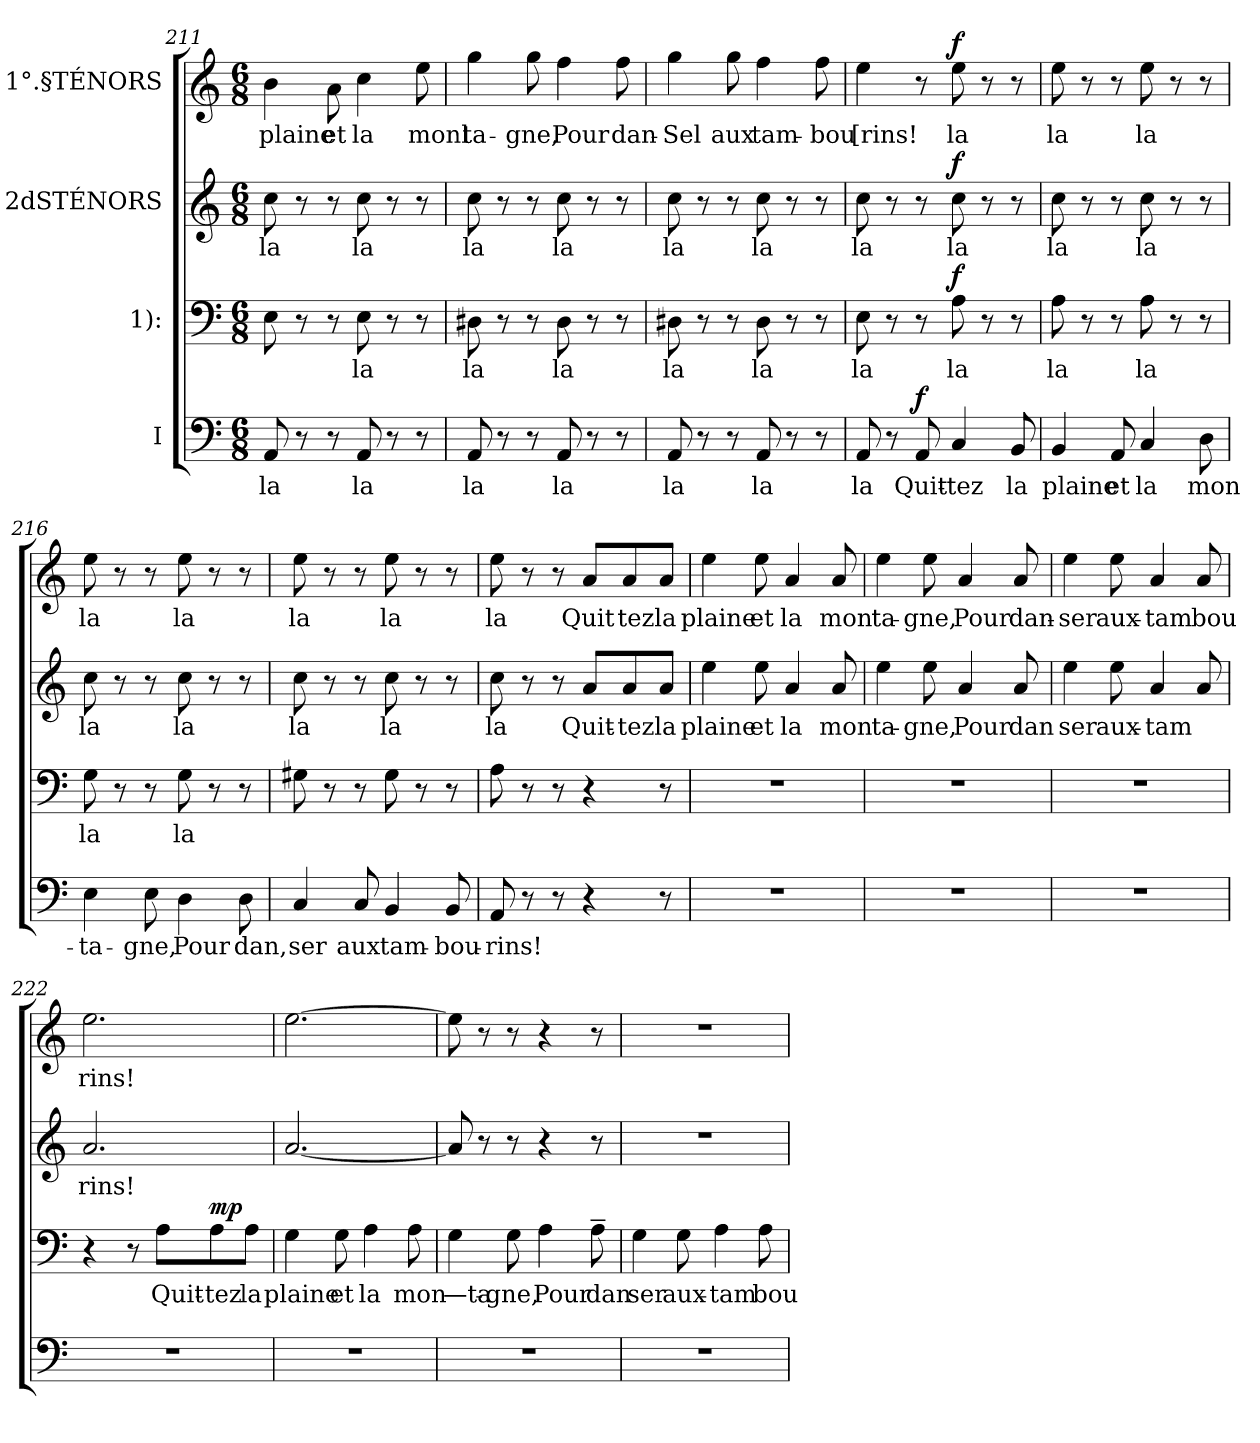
**kern	**text	**dynam	**kern	**text	**dynam	**kern	**text	**dynam	**kern	**text	**dynam
*part4	*part4	*part4	*part3	*part3	*part3	*part2	*part2	*part2	*part1	*part1	*part1
*staff4	*staff4	*staff4	*staff3	*staff3	*staff3	*staff2	*staff2	*staff2	*staff1	*staff1	*staff1
*I"I	*	*	*I"1):	*	*	*I"2dSTÉNORS	*	*	*I"1°.§TÉNORS	*	*
*clefF4	*	*	*clefF4	*	*	*clefG2	*	*	*clefG2	*	*
*k[]	*	*	*k[]	*	*	*k[]	*	*	*k[]	*	*
*M6/8	*	*	*M6/8	*	*	*M6/8	*	*	*M6/8	*	*
=211	=211	=211	=211	=211	=211	=211	=211	=211	=211	=211	=211
8AAi/	la	.	8Ei\	.	.	8cci\	la	.	4bi\	plaine	.
8r	.	.	8r	.	.	8r	.	.	.	.	.
8r	.	.	8r	.	.	8r	.	.	8ai\	et	.
8AAi/	la	.	8Ei\	la	.	8cci\	la	.	4cci\	la	.
8r	.	.	8r	.	.	8r	.	.	.	.	.
8r	.	.	8r	.	.	8r	.	.	8eei\	monl	.
=212	=212	=212	=212	=212	=212	=212	=212	=212	=212	=212	=212
8AAi/	la	.	8D#Xi\	la	.	8cci\	la	.	4ggi\	ta-	.
8r	.	.	8r	.	.	8r	.	.	.	.	.
8r	.	.	8r	.	.	8r	.	.	8ggi\	gne,	.
8AAi/	la	.	8D#i\	la	.	8cci\	la	.	4ffi\	Pour	.
8r	.	.	8r	.	.	8r	.	.	.	.	.
8r	.	.	8r	.	.	8r	.	.	8ffi\	dan-	.
!!LO:LB:g=z
=213	=213	=213	=213	=213	=213	=213	=213	=213	=213	=213	=213
8AAi/	la	.	8D#Xi\	la	.	8cci\	la	.	4ggi\	Sel	.
8r	.	.	8r	.	.	8r	.	.	.	.	.
8r	.	.	8r	.	.	8r	.	.	8ggi\	aux	.
8AAi/	la	.	8D#i\	la	.	8cci\	la	.	4ffi\	tam-	.
8r	.	.	8r	.	.	8r	.	.	.	.	.
8r	.	.	8r	.	.	8r	.	.	8ffi\	bou	.
=214	=214	=214	=214	=214	=214	=214	=214	=214	=214	=214	=214
8AAi/	la	.	8Ei\	la	.	8cci\	la	.	4eei\	[rins!	.
8r	.	.	8r	.	.	8r	.	.	.	.	.
!	!	!LO:DY:a	!	!	!	!	!	!	!	!	!
8AAi/	Quit-	f	8r	.	.	8r	.	.	8r	.	.
!	!	!	!	!	!LO:DY:a	!	!	!LO:DY:a	!	!	!LO:DY:a
4Ci/	tez	.	8Ai\	la	f	8cci\	la	f	8eei\	la	f
.	.	.	8r	.	.	8r	.	.	8r	.	.
8BBi/	la	.	8r	.	.	8r	.	.	8r	.	.
=215	=215	=215	=215	=215	=215	=215	=215	=215	=215	=215	=215
4BBi/	plaine	.	8Ai\	la	.	8cci\	la	.	8eei\	la	.
.	.	.	8r	.	.	8r	.	.	8r	.	.
8AAi/	et	.	8r	.	.	8r	.	.	8r	.	.
4Ci/	la	.	8Ai\	la	.	8cci\	la	.	8eei\	la	.
.	.	.	8r	.	.	8r	.	.	8r	.	.
8Di\	mon-	.	8r	.	.	8r	.	.	8r	.	.
=216	=216	=216	=216	=216	=216	=216	=216	=216	=216	=216	=216
4Ei\	ta-	.	8Gi\	la	.	8cci\	la	.	8eei\	la	.
.	.	.	8r	.	.	8r	.	.	8r	.	.
8Ei\	gne,	.	8r	.	.	8r	.	.	8r	.	.
4Di\	Pour	.	8Gi\	la	.	8cci\	la	.	8eei\	la	.
.	.	.	8r	.	.	8r	.	.	8r	.	.
8Di\	dan,	.	8r	.	.	8r	.	.	8r	.	.
!!LO:LB:g=z
=217	=217	=217	=217	=217	=217	=217	=217	=217	=217	=217	=217
4Ci/	ser	.	8G#Xi\	.	.	8cci\	la	.	8eei\	la	.
.	.	.	8r	.	.	8r	.	.	8r	.	.
8Ci/	aux	.	8r	.	.	8r	.	.	8r	.	.
4BBi/	tam-	.	8G#i\	.	.	8cci\	la	.	8eei\	la	.
.	.	.	8r	.	.	8r	.	.	8r	.	.
8BBi/	bou-	.	8r	.	.	8r	.	.	8r	.	.
=218	=218	=218	=218	=218	=218	=218	=218	=218	=218	=218	=218
8AAi/	rins!	.	8Ai\	.	.	8cci\	la	.	8eei\	la	.
8r	.	.	8r	.	.	8r	.	.	8r	.	.
8r	.	.	8r	.	.	8r	.	.	8r	.	.
4r	.	.	4r	.	.	8ai/L	Quit-	.	8ai/L	Quit	.
.	.	.	.	.	.	8ai/	tez	.	8ai/	tez	.
8r	.	.	8r	.	.	8ai/J	la	.	8ai/J	la	.
=219	=219	=219	=219	=219	=219	=219	=219	=219	=219	=219	=219
2.r	.	.	2.r	.	.	4eei\	plaine	.	4eei\	plaine	.
.	.	.	.	.	.	8eei\	et	.	8eei\	et	.
.	.	.	.	.	.	4ai/	la	.	4ai/	la	.
.	.	.	.	.	.	8ai/	mon	.	8ai/	mon	.
=220	=220	=220	=220	=220	=220	=220	=220	=220	=220	=220	=220
2.r	.	.	2.r	.	.	4eei\	ta-	.	4eei\	ta-	.
.	.	.	.	.	.	8eei\	gne,	.	8eei\	gne,	.
.	.	.	.	.	.	4ai/	Pour	.	4ai/	Pour	.
.	.	.	.	.	.	8ai/	dan	.	8ai/	dan-	.
!!LO:LB:g=z
=221	=221	=221	=221	=221	=221	=221	=221	=221	=221	=221	=221
2.r	.	.	2.r	.	.	4eei\	ser	.	4eei\	ser	.
.	.	.	.	.	.	8eei\	aux-	.	8eei\	aux-	.
.	.	.	.	.	.	4ai/	tam	.	4ai/	tam	.
.	.	.	.	.	.	8ai/	--	.	8ai/	bou	.
=222	=222	=222	=222	=222	=222	=222	=222	=222	=222	=222	=222
2.r	.	.	4r	.	.	2.ai/	rins!	.	2.eei\	rins!	.
.	.	.	8r	.	.	.	.	.	.	.	.
.	.	.	8Ai\L	Quit-	.	.	.	.	.	.	.
!	!	!	!	!	!LO:DY:a	!	!	!	!	!	!
.	.	.	8Ai\	tez	mp	.	.	.	.	.	.
.	.	.	8Ai\J	la	.	.	.	.	.	.	.
=223	=223	=223	=223	=223	=223	=223	=223	=223	=223	=223	=223
2.r	.	.	4Gi\	plaine	.	[2.ai/	.	.	[2.eei\	.	.
.	.	.	8Gi\	et	.	.	.	.	.	.	.
.	.	.	4Ai\	la	.	.	.	.	.	.	.
.	.	.	8Ai\	mon	.	.	.	.	.	.	.
=224	=224	=224	=224	=224	=224	=224	=224	=224	=224	=224	=224
2.r	.	.	4Gi\	—ta-	.	8ai/]	.	.	8eei\]	.	.
.	.	.	.	.	.	8r	.	.	8r	.	.
.	.	.	8Gi\	gne,	.	8r	.	.	8r	.	.
.	.	.	4Ai\	Pour	.	4r	.	.	4r	.	.
.	.	.	8A~>i\	dan	.	8r	.	.	8r	.	.
=225	=225	=225	=225	=225	=225	=225	=225	=225	=225	=225	=225
2.r	.	.	4Gi\	ser	.	2.r	.	.	2.r	.	.
.	.	.	8Gi\	aux-	.	.	.	.	.	.	.
.	.	.	4Ai\	tam	.	.	.	.	.	.	.
.	.	.	8Ai\	bou	.	.	.	.	.	.	.
=	=	=	=	=	=	=	=	=	=	=	=
*-	*-	*-	*-	*-	*-	*-	*-	*-	*-	*-	*-
